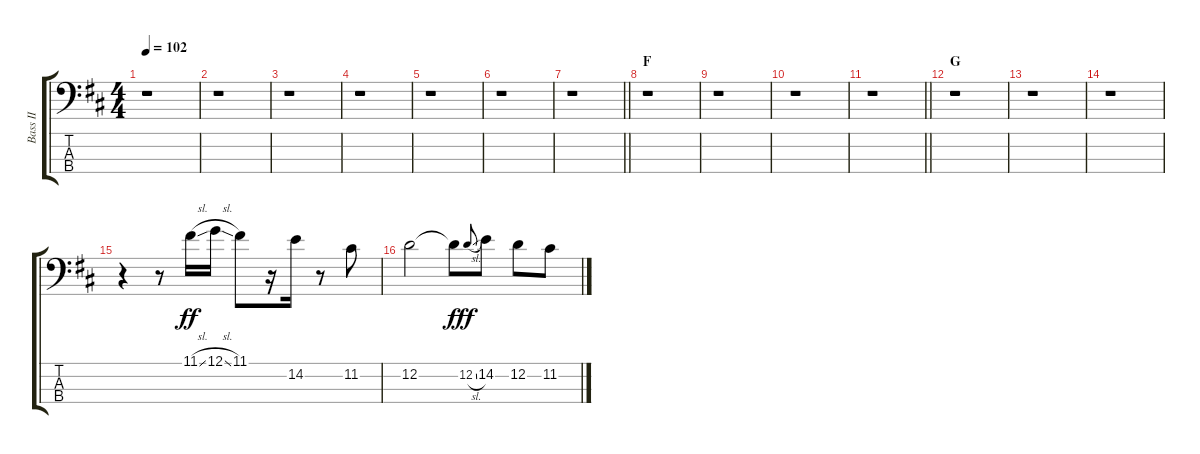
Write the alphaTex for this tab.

\track ("Bass II" "Bass II") {instrument electricbassfinger}
\staff {score tabs}
\tuning (G2 D2 A1 E1) {hide}
\ts (4 4)
\tempo 102
\clef f4
\ks d
r.1{dy ff} |
r.1 |
r.1 |
r.1 |
r.1 |
r.1 |
\barLineRight lightlight
r.1 |
\section ("" "F")
r.1 |
r.1 |
r.1 |
\barLineRight lightlight
r.1 |
\section ("" "G")
r.1 |
r.1 |
r.1 |
r.4 r.8 11.1{sl}.16 12.1{sl}.16 11.1.8 r.16 14.2.16 r.8 11.2.8 |
12.2.2 12.2{t}.8{dy f} 12.2{sl}.8{gr onbeat dy ff} 14.2.8 12.2.8 11.2.8
